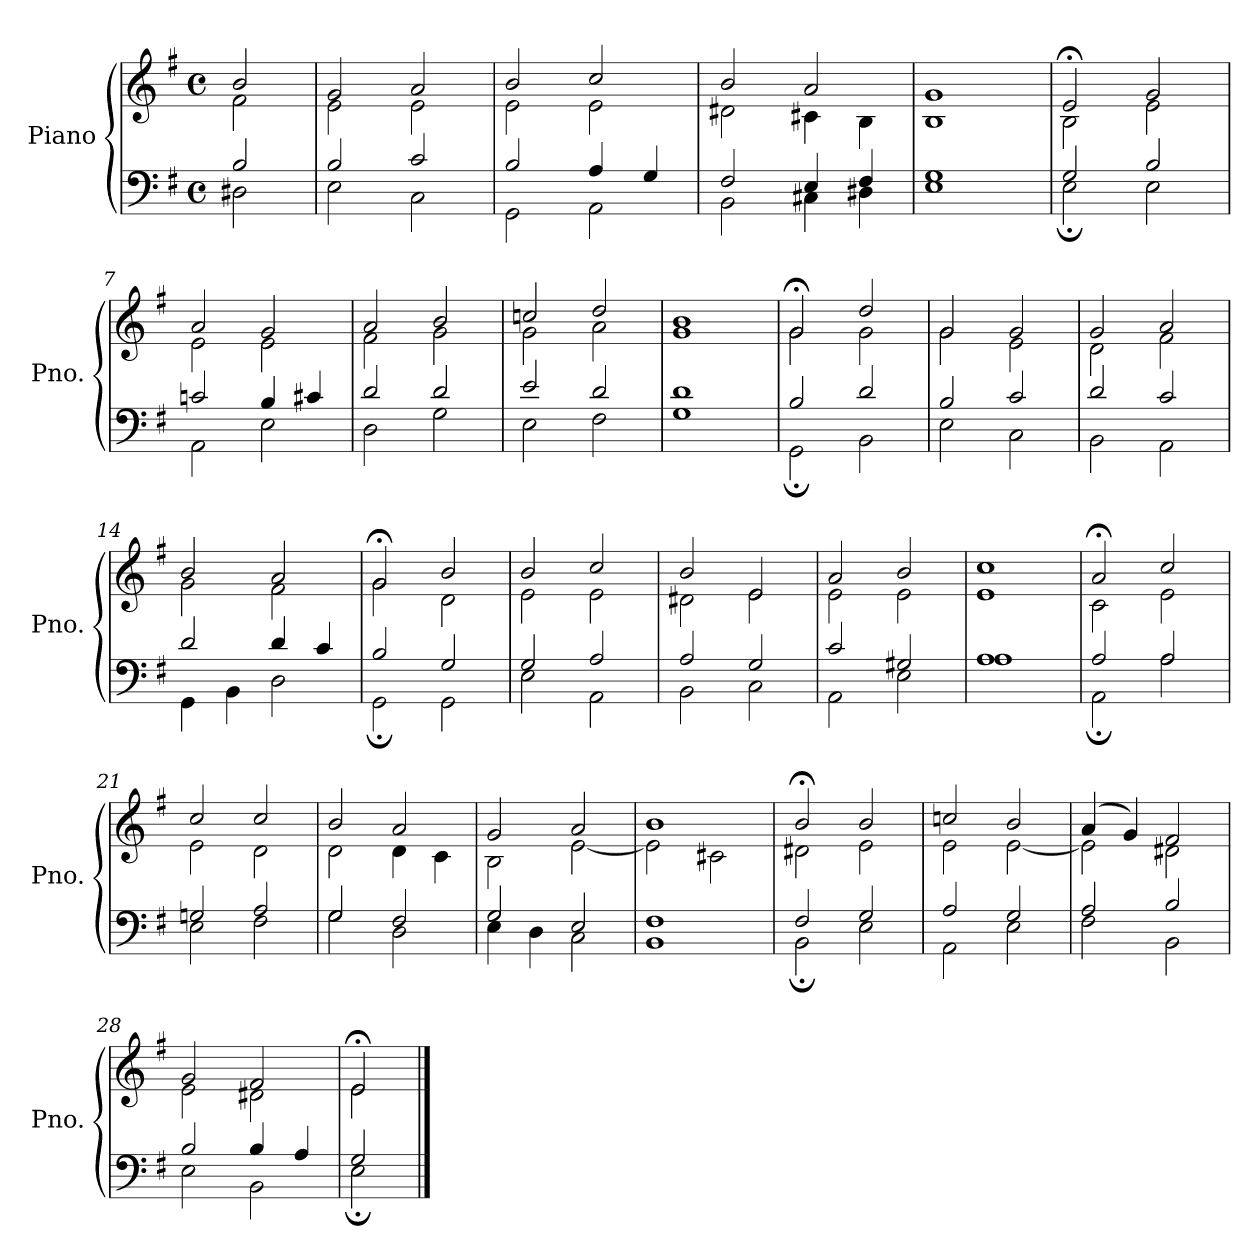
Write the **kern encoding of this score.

**kern	**kern
*part1	*part1
*staff2	*staff1
*I"Piano	*
*I'Pno.	*
*clefF4	*clefG2
*k[f#]	*k[f#]
*M4/4	*M4/4
*met(c)	*met(c)
=1	=1
*^	*^
2B/	2D#X\	2b/	2f#\
=2	=2	=2	=2
2B/	2E\	2g/	2e\
2c/	2C\	2a/	2e\
=3	=3	=3	=3
2B/	2GG\	2b/	2e\
4A/	2AA\	2cc/	2e\
4G/	.	.	.
=4	=4	=4	=4
2F#/	2BB\	2b/	2d#X\
4E/	4C#X\	2a/	4c#X\
4F#/	4D#X\	.	4B\
=5	=5	=5	=5
1G	1E	1g	1B
=6	=6	=6	=6
2G/	2E;\	2e;</	2B\
2B/	2E\	2g/	2e\
=7	=7	=7	=7
2cn/	2AA\	2a/	2e\
4B/	2E\	2g/	2e\
4c#X/	.	.	.
=8	=8	=8	=8
2d/	2D\	2a/	2f#\
2d/	2G\	2b/	2g\
=9	=9	=9	=9
2e/	2E\	2ccn/	2g\
2d/	2F#\	2dd/	2a\
=10	=10	=10	=10
1d	1G	1b	1g
!!LO:LB:g=z	!!
=11	=11	=11	=11
2B/	2GG;\	2g;</	2g\
2d/	2BB\	2dd/	2g\
=12	=12	=12	=12
2B/	2E\	2g/	2g\
2c/	2C\	2g/	2e\
=13	=13	=13	=13
2d/	2BB\	2g/	2d\
2c/	2AA\	2a/	2f#\
=14	=14	=14	=14
2d/	4GG\	2b/	2g\
.	4BB\	.	.
4d/	2D\	2a/	2f#\
4c/	.	.	.
=15	=15	=15	=15
2B/	2GG;\	2g;</	2g\
2G/	2GG\	2b/	2d\
=16	=16	=16	=16
2G/	2E\	2b/	2e\
2A/	2AA\	2cc/	2e\
=17	=17	=17	=17
2A/	2BB\	2b/	2d#X\
2G/	2C\	2e/	2e\
=18	=18	=18	=18
2c/	2AA\	2a/	2e\
2G#X/	2E\	2b/	2e\
=19	=19	=19	=19
1A	1A	1cc	1e
=20	=20	=20	=20
2A/	2AA;\	2a;</	2c\
2A/	2A\	2cc/	2e\
!!LO:LB:g=z	!!
=21	=21	=21	=21
2Gn/	2E\	2cc/	2e\
2A/	2F#\	2cc/	2d\
=22	=22	=22	=22
2G/	2G\	2b/	2d\
2F#/	2D\	2a/	4d\
.	.	.	4c\
=23	=23	=23	=23
2G/	4E\	2g/	2B\
.	4D\	.	.
2E/	2C\	2a/	[2e\
=24	=24	=24	=24
1F#	1BB	1b	2e\]
.	.	.	2c#X\
=25	=25	=25	=25
2F#/	2BB;\	2b;</	2d#X\
2G/	2E\	2b/	2e\
=26	=26	=26	=26
2A/	2AA\	2ccn/	2e\
2G/	2E\	2b/	[2e\
=27	=27	=27	=27
2A/	2F#\	(4a/	2e\]
.	.	4g/)	.
2B/	2BB\	2f#/	2d#X\
=28	=28	=28	=28
2B/	2E\	2g/	2e\
4B/	2BB\	2f#/	2d#X\
4A/	.	.	.
=29	=29	=29	=29
2G/	2E;\	2e;</	2e\
*v	*v	*	*
*	*v	*v
==	==
*-	*-
